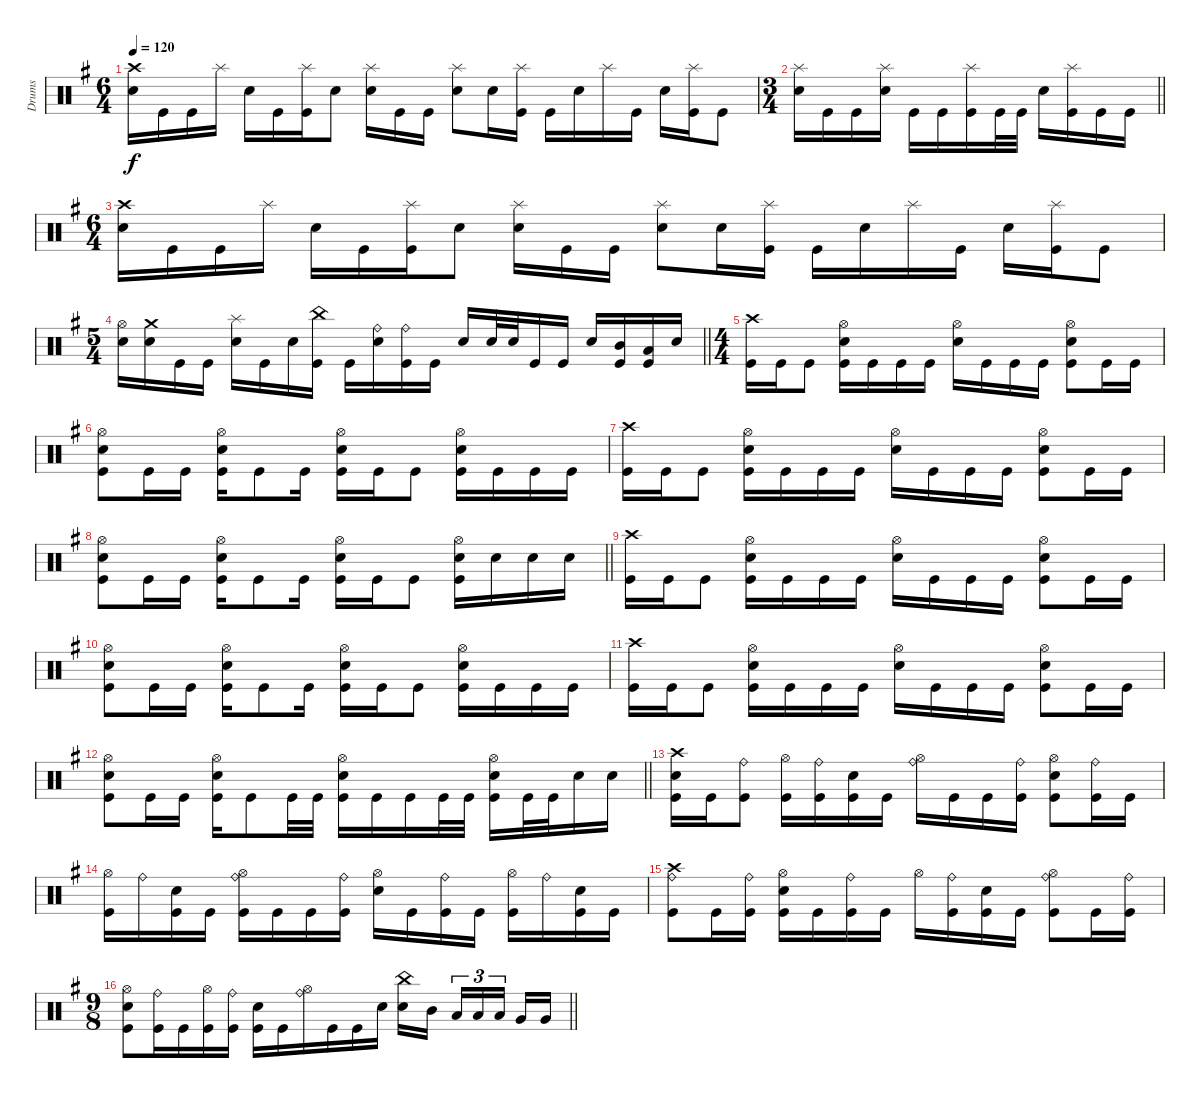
\track ("Drums" "Drums") {instrument percussion}
\staff
\articulation defaults
\ts (6 4)
\section ("" "")
\tempo 120
\clef neutral
\ks eminor
("Crash high (hit)" "Electric Snare (hit)").16{dy f} "Kick (hit)".16 "Kick (hit)".16 "Splash (hit)".16 "Electric Snare (hit)".16 "Kick (hit)".16 ("Splash (hit)" "Kick (hit)").16 "Electric Snare (hit)".8 ("Splash (hit)" "Electric Snare (hit)").16 "Kick (hit)".16 "Kick (hit)".16 ("Splash (hit)" "Electric Snare (hit)").8 "Electric Snare (hit)".16 ("Splash (hit)" "Kick (hit)").16 "Kick (hit)".16 "Electric Snare (hit)".16 "Splash (hit)".16 "Kick (hit)".16 "Electric Snare (hit)".16 ("Splash (hit)" "Kick (hit)").16 "Kick (hit)".8 |
\ts (3 4)
\barLineRight lightlight
("Splash (hit)" "Electric Snare (hit)").16 "Kick (hit)".16 "Kick (hit)".16 ("Splash (hit)" "Electric Snare (hit)").16 "Kick (hit)".16 "Kick (hit)".16 ("Splash (hit)" "Kick (hit)").16 "Kick (hit)".32 "Kick (hit)".32 "Electric Snare (hit)".16 ("Splash (hit)" "Kick (hit)").16 "Kick (hit)".16 "Kick (hit)".16 |
\ts (6 4)
("Crash high (hit)" "Electric Snare (hit)").16 "Kick (hit)".16 "Kick (hit)".16 "Splash (hit)".16 "Electric Snare (hit)".16 "Kick (hit)".16 ("Splash (hit)" "Kick (hit)").16 "Electric Snare (hit)".8 ("Splash (hit)" "Electric Snare (hit)").16 "Kick (hit)".16 "Kick (hit)".16 ("Splash (hit)" "Electric Snare (hit)").8 "Electric Snare (hit)".16 ("Splash (hit)" "Kick (hit)").16 "Kick (hit)".16 "Electric Snare (hit)".16 "Splash (hit)".16 "Kick (hit)".16 "Electric Snare (hit)".16 ("Splash (hit)" "Kick (hit)").16 "Kick (hit)".8 |
\ts (5 4)
\barLineRight lightlight
("Hi-Hat (open)" "Electric Snare (hit)").16 ("Crash medium (hit)" "Electric Snare (hit)").16 "Kick (hit)".16 "Kick (hit)".16 ("Splash (hit)" "Electric Snare (hit)").16 "Kick (hit)".16 "Electric Snare (hit)".16 ("China (hit)" "Kick (hit)").16 "Kick (hit)".16 ("Ride (bell)" "Electric Snare (hit)").16 ("Ride (bell)" "Kick (hit)").16 "Kick (hit)".16 "Electric Snare (hit)".16 "Electric Snare (hit)".32 "Electric Snare (hit)".32 "Kick (hit)".16 "Kick (hit)".16 "Electric Snare (hit)".16 ("Mid Tom (hit)" "Kick (hit)").16 ("Low Tom (hit)" "Kick (hit)").16 "Electric Snare (hit)".16 |
\ts (4 4)
\section ("" "")
("Crash high (hit)" "Kick (hit)").16 "Kick (hit)".16 "Kick (hit)".8 ("Hi-Hat (open)" "Electric Snare (hit)" "Kick (hit)").16 "Kick (hit)".16 "Kick (hit)".16 "Kick (hit)".16 ("Hi-Hat (open)" "Electric Snare (hit)").16 "Kick (hit)".16 "Kick (hit)".16 "Kick (hit)".16 ("Hi-Hat (open)" "Electric Snare (hit)" "Kick (hit)").8 "Kick (hit)".16 "Kick (hit)".16 |
("Hi-Hat (open)" "Electric Snare (hit)" "Kick (hit)").8 "Kick (hit)".16 "Kick (hit)".16 ("Hi-Hat (open)" "Electric Snare (hit)" "Kick (hit)").16 "Kick (hit)".8 "Kick (hit)".16 ("Hi-Hat (open)" "Electric Snare (hit)" "Kick (hit)").16 "Kick (hit)".16 "Kick (hit)".8 ("Hi-Hat (open)" "Electric Snare (hit)" "Kick (hit)").16 "Kick (hit)".16 "Kick (hit)".16 "Kick (hit)".16 |
("Crash high (hit)" "Kick (hit)").16 "Kick (hit)".16 "Kick (hit)".8 ("Hi-Hat (open)" "Electric Snare (hit)" "Kick (hit)").16 "Kick (hit)".16 "Kick (hit)".16 "Kick (hit)".16 ("Hi-Hat (open)" "Electric Snare (hit)").16 "Kick (hit)".16 "Kick (hit)".16 "Kick (hit)".16 ("Hi-Hat (open)" "Electric Snare (hit)" "Kick (hit)").8 "Kick (hit)".16 "Kick (hit)".16 |
\barLineRight lightlight
("Hi-Hat (open)" "Electric Snare (hit)" "Kick (hit)").8 "Kick (hit)".16 "Kick (hit)".16 ("Hi-Hat (open)" "Electric Snare (hit)" "Kick (hit)").16 "Kick (hit)".8 "Kick (hit)".16 ("Hi-Hat (open)" "Electric Snare (hit)" "Kick (hit)").16 "Kick (hit)".16 "Kick (hit)".8 ("Hi-Hat (open)" "Electric Snare (hit)" "Kick (hit)").16 "Electric Snare (hit)".16 "Electric Snare (hit)".16 "Electric Snare (hit)".16 |
("Crash high (hit)" "Kick (hit)").16 "Kick (hit)".16 "Kick (hit)".8 ("Hi-Hat (open)" "Electric Snare (hit)" "Kick (hit)").16 "Kick (hit)".16 "Kick (hit)".16 "Kick (hit)".16 ("Hi-Hat (open)" "Electric Snare (hit)").16 "Kick (hit)".16 "Kick (hit)".16 "Kick (hit)".16 ("Hi-Hat (open)" "Electric Snare (hit)" "Kick (hit)").8 "Kick (hit)".16 "Kick (hit)".16 |
("Hi-Hat (open)" "Electric Snare (hit)" "Kick (hit)").8 "Kick (hit)".16 "Kick (hit)".16 ("Hi-Hat (open)" "Electric Snare (hit)" "Kick (hit)").16 "Kick (hit)".8 "Kick (hit)".16 ("Hi-Hat (open)" "Electric Snare (hit)" "Kick (hit)").16 "Kick (hit)".16 "Kick (hit)".8 ("Hi-Hat (open)" "Electric Snare (hit)" "Kick (hit)").16 "Kick (hit)".16 "Kick (hit)".16 "Kick (hit)".16 |
("Crash high (hit)" "Kick (hit)").16 "Kick (hit)".16 "Kick (hit)".8 ("Hi-Hat (open)" "Electric Snare (hit)" "Kick (hit)").16 "Kick (hit)".16 "Kick (hit)".16 "Kick (hit)".16 ("Hi-Hat (open)" "Electric Snare (hit)").16 "Kick (hit)".16 "Kick (hit)".16 "Kick (hit)".16 ("Hi-Hat (open)" "Electric Snare (hit)" "Kick (hit)").8 "Kick (hit)".16 "Kick (hit)".16 |
\barLineRight lightlight
("Hi-Hat (open)" "Electric Snare (hit)" "Kick (hit)").8 "Kick (hit)".16 "Kick (hit)".16 ("Hi-Hat (open)" "Electric Snare (hit)" "Kick (hit)").16 "Kick (hit)".8 "Kick (hit)".32 "Kick (hit)".32 ("Hi-Hat (open)" "Electric Snare (hit)" "Kick (hit)").16 "Kick (hit)".16 "Kick (hit)".16 "Kick (hit)".32 "Kick (hit)".32 ("Hi-Hat (open)" "Electric Snare (hit)" "Kick (hit)").16 "Kick (hit)".32 "Kick (hit)".32 "Electric Snare (hit)".16 "Electric Snare (hit)".16 |
\section ("" "")
("Crash high (hit)" "Electric Snare (hit)" "Kick (hit)").16 "Kick (hit)".16 ("Ride (bell)" "Kick (hit)").8 ("Hi-Hat (open)" "Kick (hit)").16 ("Ride (bell)" "Kick (hit)").16 ("Electric Snare (hit)" "Kick (hit)").16 "Kick (hit)".16 ("Ride (bell)" "Hi-Hat (open)").16 "Kick (hit)".16 "Kick (hit)".16 ("Ride (bell)" "Kick (hit)").16 ("Hi-Hat (open)" "Electric Snare (hit)" "Kick (hit)").8 ("Ride (bell)" "Kick (hit)").16 "Kick (hit)".16 |
("Hi-Hat (open)" "Kick (hit)").16 "Ride (bell)".16 ("Electric Snare (hit)" "Kick (hit)").16 "Kick (hit)".16 ("Ride (bell)" "Hi-Hat (open)" "Kick (hit)").16 "Kick (hit)".16 "Kick (hit)".16 ("Ride (bell)" "Kick (hit)").16 ("Hi-Hat (open)" "Electric Snare (hit)").16 "Kick (hit)".16 ("Ride (bell)" "Kick (hit)").16 "Kick (hit)".16 ("Hi-Hat (open)" "Kick (hit)").16 "Ride (bell)".16 ("Electric Snare (hit)" "Kick (hit)").16 "Kick (hit)".16 |
("Crash high (hit)" "Ride (bell)" "Kick (hit)").8 "Kick (hit)".16 ("Ride (bell)" "Kick (hit)").16 ("Hi-Hat (open)" "Electric Snare (hit)" "Kick (hit)").16 "Kick (hit)".16 ("Ride (bell)" "Kick (hit)").16 "Kick (hit)".16 "Hi-Hat (open)".16 ("Ride (bell)" "Kick (hit)").16 ("Electric Snare (hit)" "Kick (hit)").16 "Kick (hit)".16 ("Ride (bell)" "Hi-Hat (open)" "Kick (hit)").8 "Kick (hit)".16 ("Ride (bell)" "Kick (hit)").16 |
\ts (9 8)
\barLineRight lightlight
("Hi-Hat (open)" "Electric Snare (hit)" "Kick (hit)").8 ("Ride (bell)" "Kick (hit)").16 "Kick (hit)".16 ("Hi-Hat (open)" "Kick (hit)").16 ("Ride (bell)" "Kick (hit)").16 ("Electric Snare (hit)" "Kick (hit)").16 "Kick (hit)".16 ("Ride (bell)" "Hi-Hat (open)").16 "Kick (hit)".16 "Kick (hit)".16 "Electric Snare (hit)".16 ("China (hit)" "Electric Snare (hit)").16 "Mid Tom (hit)".16{beam splitsecondary} "Low Tom (hit)".16{tu (3 2)} "Low Tom (hit)".16{tu (3 2)} "Low Tom (hit)".16{tu (3 2) beam splitsecondary} "Very Low Tom (hit)".16 "Very Low Tom (hit)".16
